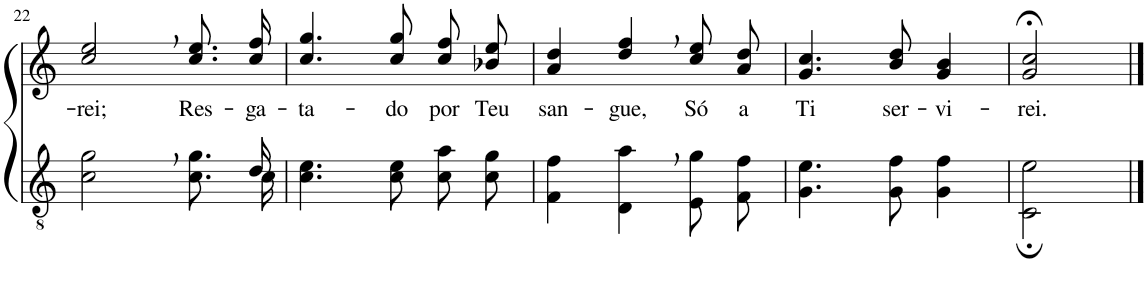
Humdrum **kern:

**kern	**kern	**text
*part2	*part1	*part1
*staff2	*staff1	*staff1
*I"Parte III e IV	*I"Parte I e II	*
!!LO:PB:g=z
*clefGv2	*clefG2	*
*Trd4c7	*Trd4c7	*
*k[]	*k[]	*
*M3/4	*M3/4	*
=22	=22	=22
*^	*	*
!	!	!	!LO:LY:b
2c\, 2g\,	8.ryy	2cc/, 2ee/,	-rei;
!	!	!	!LO:LY:b
*v	*v	*	*
8.c\ 8.g\L	8.cc\ 8.ee\L	Res-
*^	*	*
!	!	!	!LO:LY:b
16c\Jk	16d/	16cc\ 16ff\Jk	-ga-
=23	=23	=23	=23
!	!	!	!LO:LY:b
*v	*v	*	*
4.c\ 4.e\	4.cc/ 4.gg/	-ta-
!	!	!LO:LY:b
8c\ 8e\	8cc/ 8gg/	-do
!	!	!LO:LY:b
8c\ 8a\L	8cc\ 8ff\L	por
!	!	!LO:LY:b
8c\ 8g\J	8b-X\ 8ee\J	Teu
=24	=24	=24
!	!	!LO:LY:b
4F\ 4f\	4a/ 4dd/	san-
!	!	!LO:LY:b
4D\, 4a\,	4dd/, 4ff/,	-gue,
!	!	!LO:LY:b
8E\ 8g\L	8cc\ 8ee\L	Só
!	!	!LO:LY:b
8F\ 8f\J	8a\ 8dd\J	a
=25	=25	=25
!	!	!LO:LY:b
4.G\ 4.e\	4.g/ 4.cc/	Ti
!	!	!LO:LY:b
8G\ 8f\	8b/ 8dd/	ser-
!	!	!LO:LY:b
4G\ 4f\	4g/ 4b/	-vi-
=26	=26	=26
!	!	!LO:LY:b
2C\; 2e\;	2g/;< 2cc/;<	-rei.
==	==	==
*-	*-	*-
